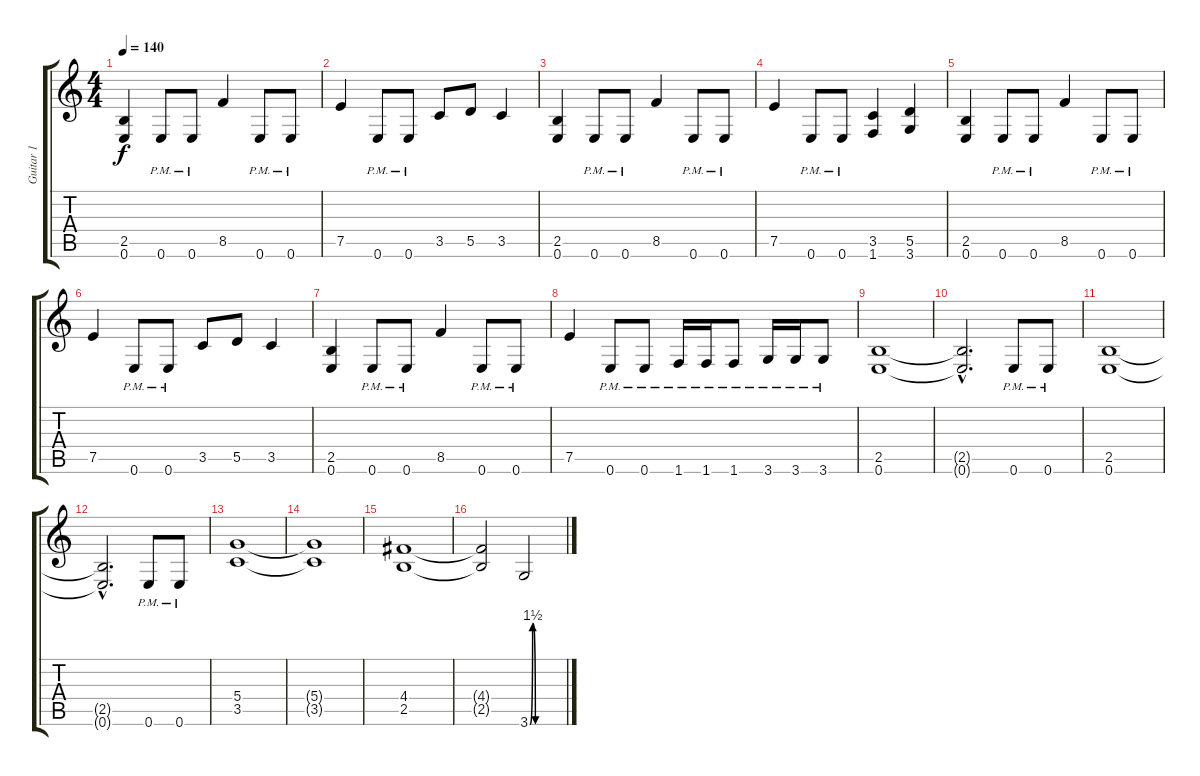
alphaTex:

\track ("Guitar 1" "Guitar 1") {instrument overdrivenguitar}
\staff {score tabs}
\tuning (E4 B3 G3 D3 A2 E2) {hide}
\ts (4 4)
\tempo 140
\clef g2
\ks c
(2.5 0.6).4{dy f} 0.6{pm}.8 0.6{pm}.8 8.5.4 0.6{pm}.8 0.6{pm}.8 |
7.5.4 0.6{pm}.8 0.6{pm}.8 3.5.8 5.5.8 3.5.4 |
(2.5 0.6).4 0.6{pm}.8 0.6{pm}.8 8.5.4 0.6{pm}.8 0.6{pm}.8 |
7.5.4 0.6{pm}.8 0.6{pm}.8 (3.5 1.6).4 (5.5 3.6).4 |
(2.5 0.6).4 0.6{pm}.8 0.6{pm}.8 8.5.4 0.6{pm}.8 0.6{pm}.8 |
7.5.4 0.6{pm}.8 0.6{pm}.8 3.5.8 5.5.8 3.5.4 |
(2.5 0.6).4 0.6{pm}.8 0.6{pm}.8 8.5.4 0.6{pm}.8 0.6{pm}.8 |
7.5.4 0.6{pm}.8 0.6{pm}.8 1.6{pm}.16 1.6{pm}.16 1.6{pm}.8 3.6{pm}.16 3.6{pm}.16 3.6{pm}.8 |
(2.5 0.6).1 |
(2.5{hac t} 0.6{hac t}).2{d} 0.6{pm}.8 0.6{pm}.8 |
(2.5 0.6).1 |
(2.5{hac t} 0.6{hac t}).2{d} 0.6{pm}.8 0.6{pm}.8 |
(5.4 3.5).1 |
(5.4{t} 3.5{t}).1 |
(4.4 2.5).1 |
(4.4{t} 2.5{t}).2 3.6{be (custom 0 0 5 6 10 0 20 0 60 0)}.2
